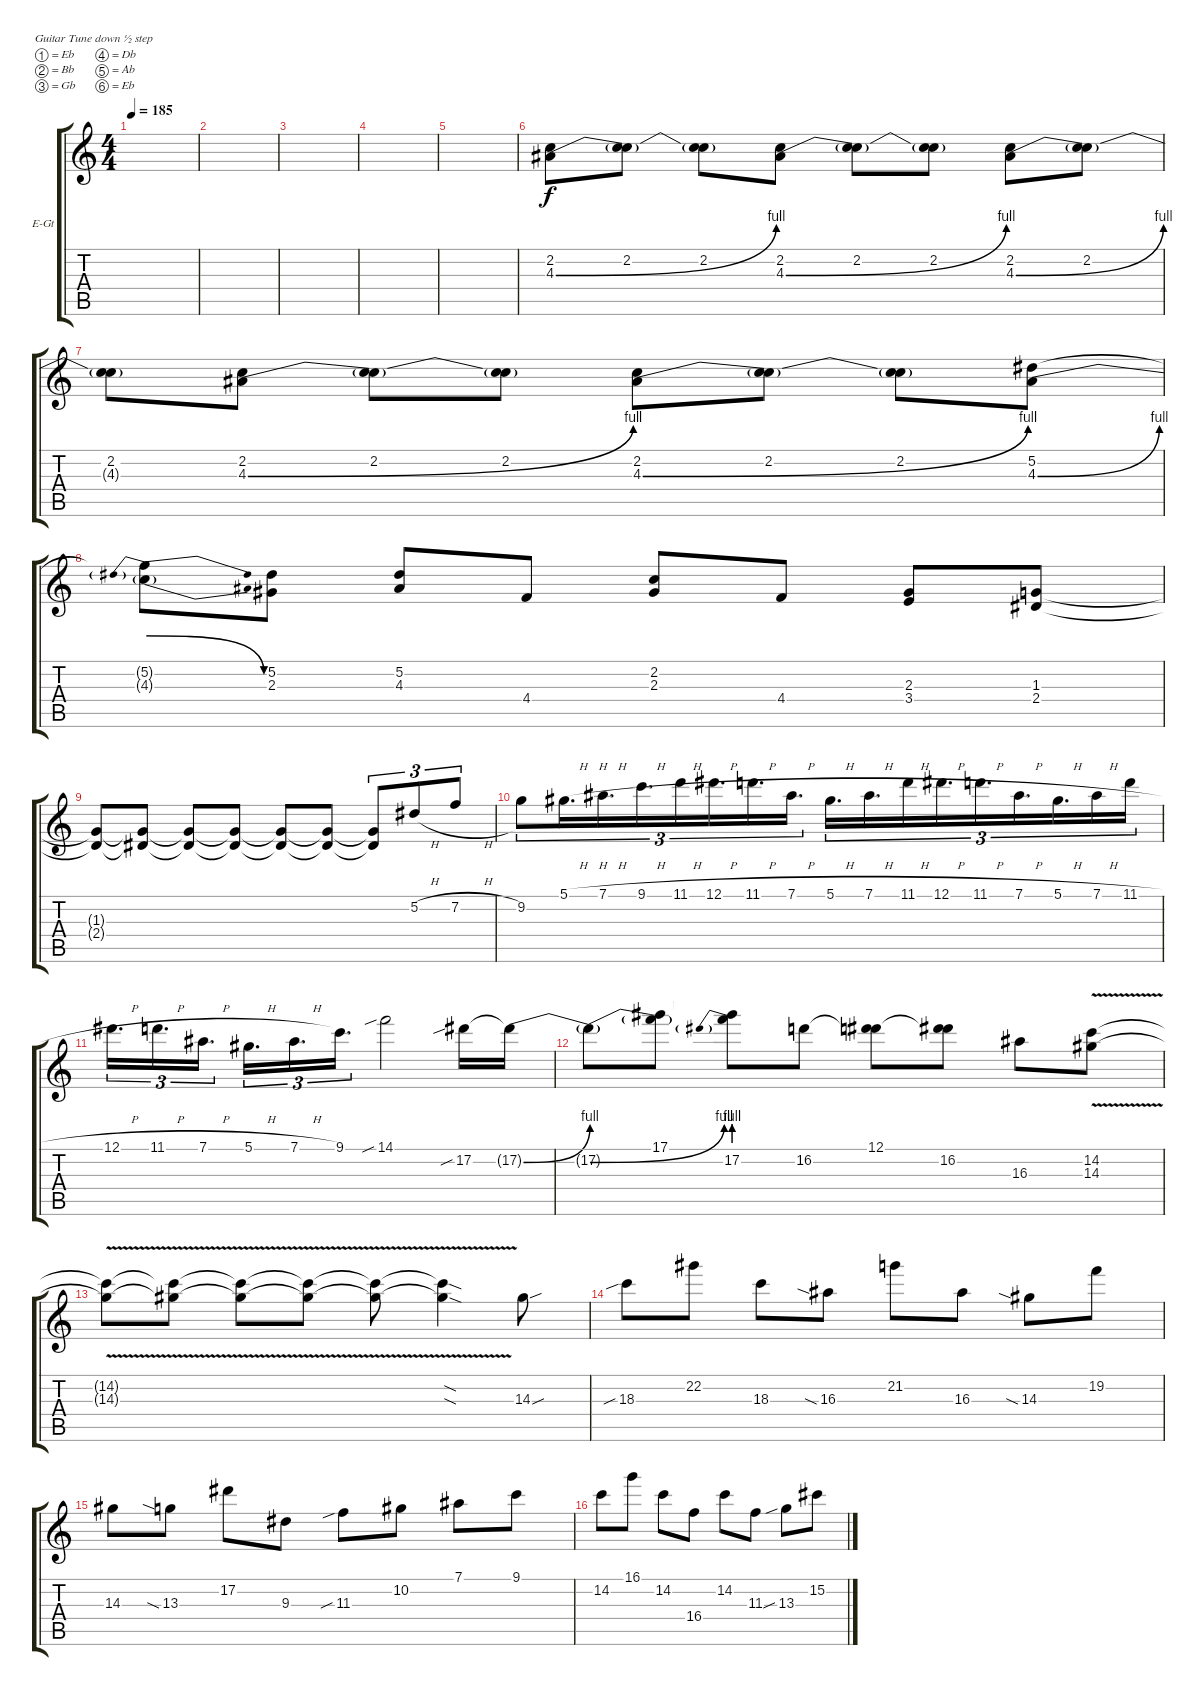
\bracketExtendMode groupsimilarinstruments
\firstSystemTrackNameOrientation horizontal
\otherSystemsTrackNameOrientation horizontal
\track ("solo" "E-Gt") {instrument distortionguitar}
\staff {score tabs}
\tuning (Eb4 Bb3 Gb3 Db3 Ab2 Eb2)
\ts (4 4)
\tempo 185
\clef g2
\ks c
|
|
|
|
|
(2.2 4.3{be (bend 0 0 15 4)}).8 (2.2 4.3{t}).8 (2.2 4.3{t}).8 (2.2 4.3{be (bend 0 0 15 4)}).8 (2.2 4.3{t}).8 (2.2 4.3{t}).8 (2.2 4.3{be (bend 0 0 15 4)}).8 (2.2 4.3{t}).8 |
(2.2 4.3{t}).8 (2.2 4.3{be (bend 0 0 15 4)}).8 (2.2 4.3{t}).8 (2.2 4.3{t}).8 (2.2 4.3{be (bend 0 0 15 4)}).8 (2.2 4.3{t}).8 (2.2 4.3{t}).8 (5.2 4.3{be (bend 0 0 15 4)}).8 |
(5.2{be (prebendrelease 0 4 15 0) t} 4.3{be (release 0 4 15 0) t}).8 (2.3 5.2).8 (4.3 5.2).8 4.4.8 (2.3 2.2).8 4.4.8 (2.3 3.4).8 (1.3 2.4).8 |
(1.3{t} 2.4{t}).8 (1.3{t} 2.4{t}).8 (1.3{t} 2.4{t}).8 (1.3{t} 2.4{t}).8 (1.3{t} 2.4{t}).8 (1.3{t} 2.4{t}).8 (1.3{t} 2.4{t}).8{tu (3 2)} 5.2{h}.8{tu (3 2)} 7.2{h}.8{tu (3 2)} |
9.2.8{tu (3 2)} 5.1{h}.16{d tu (3 2)} 7.1{h}.16{d tu (3 2)} 9.1{h}.16{d tu (3 2)} 11.1{h}.16{tu (3 2)} 12.1{h}.16{d tu (3 2)} 11.1{h}.16{d tu (3 2)} 7.1{h}.16{d tu (3 2)} 5.1{h}.16{d tu (3 2)} 7.1{h}.16{d tu (3 2)} 11.1{h}.16{tu (3 2)} 12.1{h}.16{d tu (3 2)} 11.1{h}.16{d tu (3 2)} 7.1{h}.16{d tu (3 2)} 5.1{h}.16{d tu (3 2)} 7.1{h}.16{tu (3 2)} 11.1{h}.16{tu (3 2)} |
12.1{h}.16{d tu (3 2)} 11.1{h}.16{d tu (3 2)} 7.1{h}.16{d tu (3 2)} 5.1{h}.16{d tu (3 2)} 7.1{h}.16{d tu (3 2)} 9.1.16{d tu (3 2)} 14.1{sib}.2 17.2{sib}.16 17.2{be (bend 0 0 60 4) t}.16 |
17.2{be (bend 0 0 15 4) t}.8 (17.1 17.2{t}).8 (17.2{be (prebend 0 4 60 4)} 17.1{t}).8 16.2.8 (12.1 16.2{t}).8 (16.2 12.1{t}).8 16.3.8 (14.2{v} 14.3{v}).8 |
(14.3{v t} 14.2{v t}).8 (14.3{v t} 14.2{v t}).8 (14.3{v t} 14.2{v t}).8 (14.3{v t} 14.2{v t}).8 (14.3{v t} 14.2{v t}).8 (14.3{v sod t} 14.2{v sod t}).4 14.3{sou}.8 |
18.3{sib}.8 22.2.8 18.3.8 16.3{sia}.8 21.2.8 16.3.8 14.3{sia}.8 19.2.8 |
14.3.8 13.3{sia}.8 17.2.8 9.3.8 11.3{sib}.8 10.2.8 7.1.8 9.1.8 |
14.2.8 16.1.8 14.2.8 16.4.8 14.2.8 11.3.8 13.3{sib}.8 15.2.8
